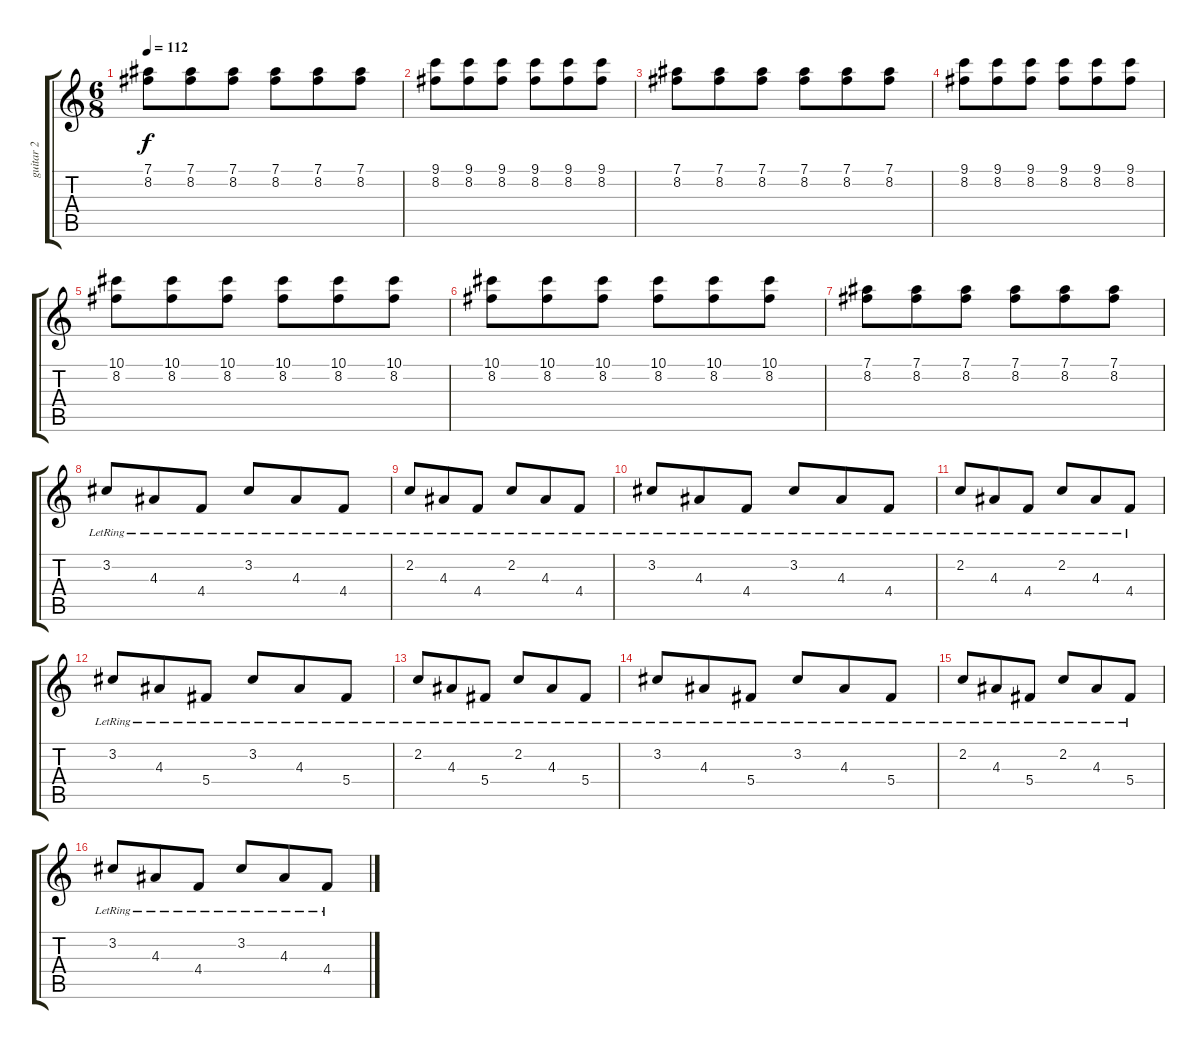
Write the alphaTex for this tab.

\track ("guitar 2" "guitar 2") {instrument overdrivenguitar}
\staff {score tabs}
\tuning (Eb4 Bb3 Gb3 Db3 Ab2 Db2) {hide}
\ts (6 8)
\tempo 112
\clef g2
\ks c
(7.1 8.2).8{dy f} (7.1 8.2).8 (7.1 8.2).8 (7.1 8.2).8 (7.1 8.2).8 (7.1 8.2).8 |
(9.1 8.2).8 (9.1 8.2).8 (9.1 8.2).8 (9.1 8.2).8 (9.1 8.2).8 (9.1 8.2).8 |
(7.1 8.2).8 (7.1 8.2).8 (7.1 8.2).8 (7.1 8.2).8 (7.1 8.2).8 (7.1 8.2).8 |
(9.1 8.2).8{instrument overdrivenguitar} (9.1 8.2).8 (9.1 8.2).8 (9.1 8.2).8 (9.1 8.2).8 (9.1 8.2).8 |
(10.1 8.2).8 (10.1 8.2).8 (10.1 8.2).8 (10.1 8.2).8 (10.1 8.2).8 (10.1 8.2).8 |
(10.1 8.2).8 (10.1 8.2).8 (10.1 8.2).8 (10.1 8.2).8 (10.1 8.2).8 (10.1 8.2).8 |
(7.1 8.2).8 (7.1 8.2).8 (7.1 8.2).8 (7.1 8.2).8 (7.1 8.2).8 (7.1 8.2).8 |
3.2{lr}.8{instrument electricguitarclean} 4.3{lr}.8 4.4{lr}.8 3.2{lr}.8 4.3{lr}.8 4.4{lr}.8 |
2.2{lr}.8 4.3{lr}.8 4.4{lr}.8 2.2{lr}.8 4.3{lr}.8 4.4{lr}.8 |
3.2{lr}.8 4.3{lr}.8 4.4{lr}.8 3.2{lr}.8 4.3{lr}.8 4.4{lr}.8 |
2.2{lr}.8 4.3{lr}.8 4.4{lr}.8 2.2{lr}.8 4.3{lr}.8 4.4{lr}.8 |
3.2{lr}.8 4.3{lr}.8 5.4{lr}.8 3.2{lr}.8 4.3{lr}.8 5.4{lr}.8 |
2.2{lr}.8 4.3{lr}.8 5.4{lr}.8 2.2{lr}.8 4.3{lr}.8 5.4{lr}.8 |
3.2{lr}.8 4.3{lr}.8 5.4{lr}.8 3.2{lr}.8 4.3{lr}.8 5.4{lr}.8 |
2.2{lr}.8 4.3{lr}.8 5.4{lr}.8 2.2{lr}.8 4.3{lr}.8 5.4{lr}.8 |
3.2{lr}.8{instrument electricguitarclean} 4.3{lr}.8 4.4{lr}.8 3.2{lr}.8 4.3{lr}.8 4.4{lr}.8
